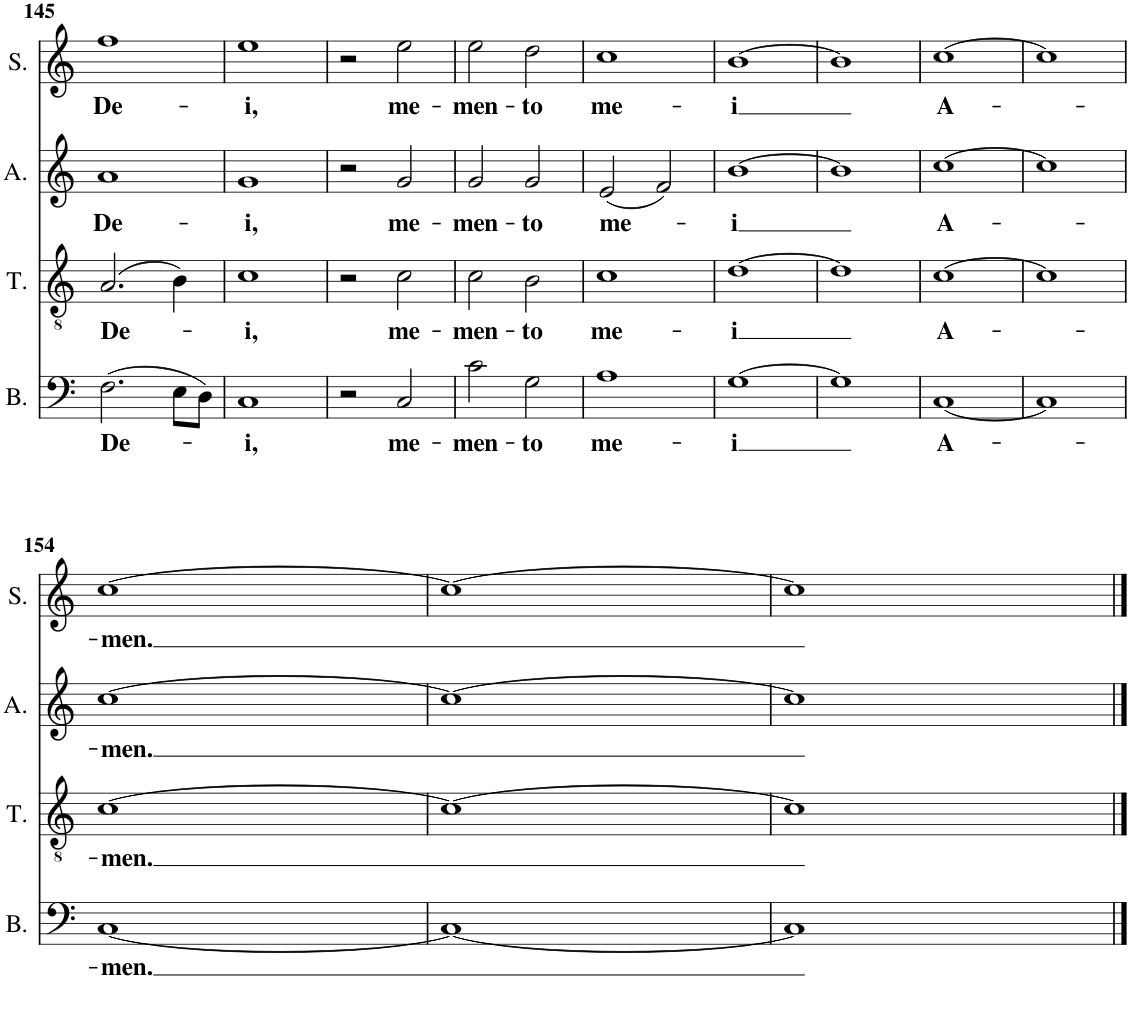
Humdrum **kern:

**kern	**text	**kern	**text	**kern	**text	**kern	**text
*part4	*part4	*part3	*part3	*part2	*part2	*part1	*part1
*staff4	*staff4	*staff3	*staff3	*staff2	*staff2	*staff1	*staff1
*I"Basse	*	*I"Ténor	*	*I"Alto	*	*I"Soprano	*
*I'B.	*	*I'T.	*	*I'A.	*	*I'S.	*
!!LO:PB:g=z
*clefF4	*	*clefGv2	*	*clefG2	*	*clefG2	*
*k[]	*	*k[]	*	*k[]	*	*k[]	*
*M2/2	*	*M2/2	*	*M2/2	*	*M2/2	*
*met(c|)	*	*met(c|)	*	*met(c|)	*	*met(c|)	*
=145	=145	=145	=145	=145	=145	=145	=145
!	!LO:LY:b	!	!LO:LY:b	!	!LO:LY:b	!	!LO:LY:b
(2.F\	De-	(2.A/	De-	1a	De-	1ff	De-
8E\L	.	4B\)	.	.	.	.	.
8D\J)	.	.	.	.	.	.	.
=146	=146	=146	=146	=146	=146	=146	=146
!	!LO:LY:b	!	!LO:LY:b	!	!LO:LY:b	!	!LO:LY:b
1C	-i,	1c	-i,	1g	-i,	1ee	-i,
=147	=147	=147	=147	=147	=147	=147	=147
2r	.	2r	.	2r	.	2r	.
!	!LO:LY:b	!	!LO:LY:b	!	!LO:LY:b	!	!LO:LY:b
2C/	me-	2c\	me-	2g/	me-	2ee\	me-
=148	=148	=148	=148	=148	=148	=148	=148
!	!LO:LY:b	!	!LO:LY:b	!	!LO:LY:b	!	!LO:LY:b
2c\	-men-	2c\	-men-	2g/	-men-	2ee\	-men-
!	!LO:LY:b	!	!LO:LY:b	!	!LO:LY:b	!	!LO:LY:b
2G\	-to	2B\	-to	2g/	-to	2dd\	-to
=149	=149	=149	=149	=149	=149	=149	=149
!	!LO:LY:b	!	!LO:LY:b	!	!LO:LY:b	!	!LO:LY:b
1A	me-	1c	me-	(2e/	me-	1cc	me-
.	.	.	.	2f/)	.	.	.
=150	=150	=150	=150	=150	=150	=150	=150
!	!LO:LY:b	!	!LO:LY:b	!	!LO:LY:b	!	!LO:LY:b
[1G	-i	[1d	-i	[1b	-i	[1b	-i
=151	=151	=151	=151	=151	=151	=151	=151
1G]	.	1d]	.	1b]	.	1b]	.
=152	=152	=152	=152	=152	=152	=152	=152
!	!LO:LY:b	!	!LO:LY:b	!	!LO:LY:b	!	!LO:LY:b
[1C	A-	[1c	A-	[1cc	A-	[1cc	A-
=153	=153	=153	=153	=153	=153	=153	=153
1C]	.	1c]	.	1cc]	.	1cc]	.
!!LO:LB:g=z
=154	=154	=154	=154	=154	=154	=154	=154
!	!LO:LY:b	!	!LO:LY:b	!	!LO:LY:b	!	!LO:LY:b
[1C	-men.	[1c	-men.	[1cc	-men.	[1cc	-men.
=155	=155	=155	=155	=155	=155	=155	=155
1C_	.	1c_	.	1cc_	.	1cc_	.
=156	=156	=156	=156	=156	=156	=156	=156
1C]	.	1c]	.	1cc]	.	1cc]	.
==	==	==	==	==	==	==	==
*-	*-	*-	*-	*-	*-	*-	*-
